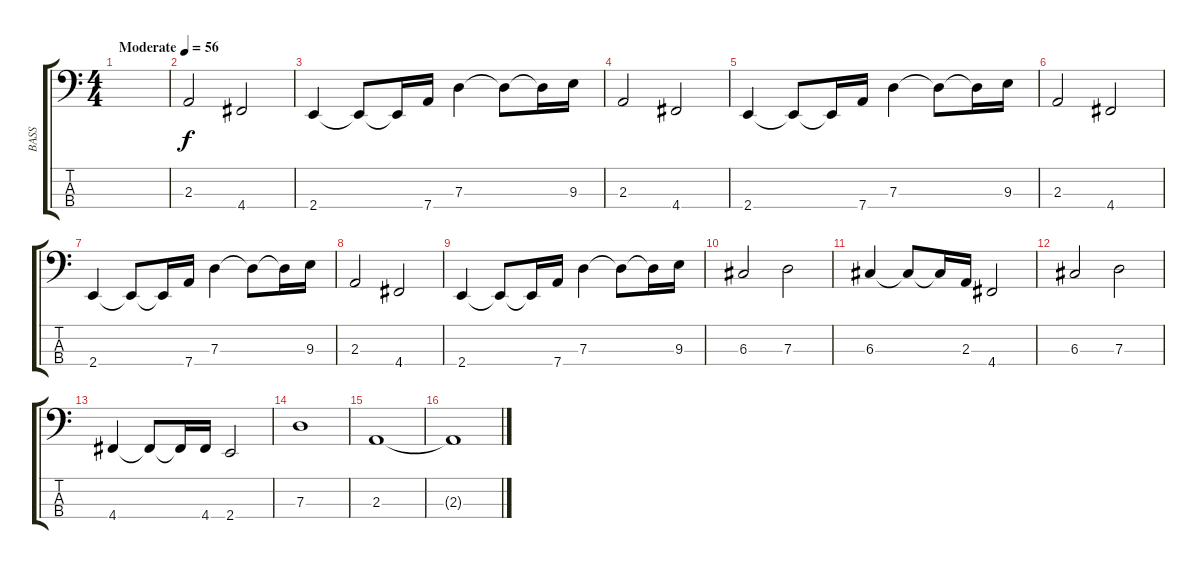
\track ("BASS" "BASS") {instrument electricbassfinger}
\staff {score tabs}
\tuning (F2 C2 G1 D1) {hide}
\ts (4 4)
\tempo (56 "Moderate")
\clef f4
\ks c
|
2.3.2 4.4.2 |
2.4.4 2.4{t}.8 2.4{t}.16 7.4.16 7.3.4 7.3{t}.8 7.3{t}.16 9.3.16 |
2.3.2 4.4.2 |
2.4.4 2.4{t}.8 2.4{t}.16 7.4.16 7.3.4 7.3{t}.8 7.3{t}.16 9.3.16 |
2.3.2 4.4.2 |
2.4.4 2.4{t}.8 2.4{t}.16 7.4.16 7.3.4 7.3{t}.8 7.3{t}.16 9.3.16 |
2.3.2 4.4.2 |
2.4.4 2.4{t}.8 2.4{t}.16 7.4.16 7.3.4 7.3{t}.8 7.3{t}.16 9.3.16 |
6.3.2 7.3.2 |
6.3.4 6.3{t}.8 6.3{t}.16 2.3.16 4.4.2 |
6.3.2 7.3.2 |
4.4.4 4.4{t}.8 4.4{t}.16 4.4.16 2.4.2 |
7.3.1 |
2.3.1 |
2.3{t}.1
